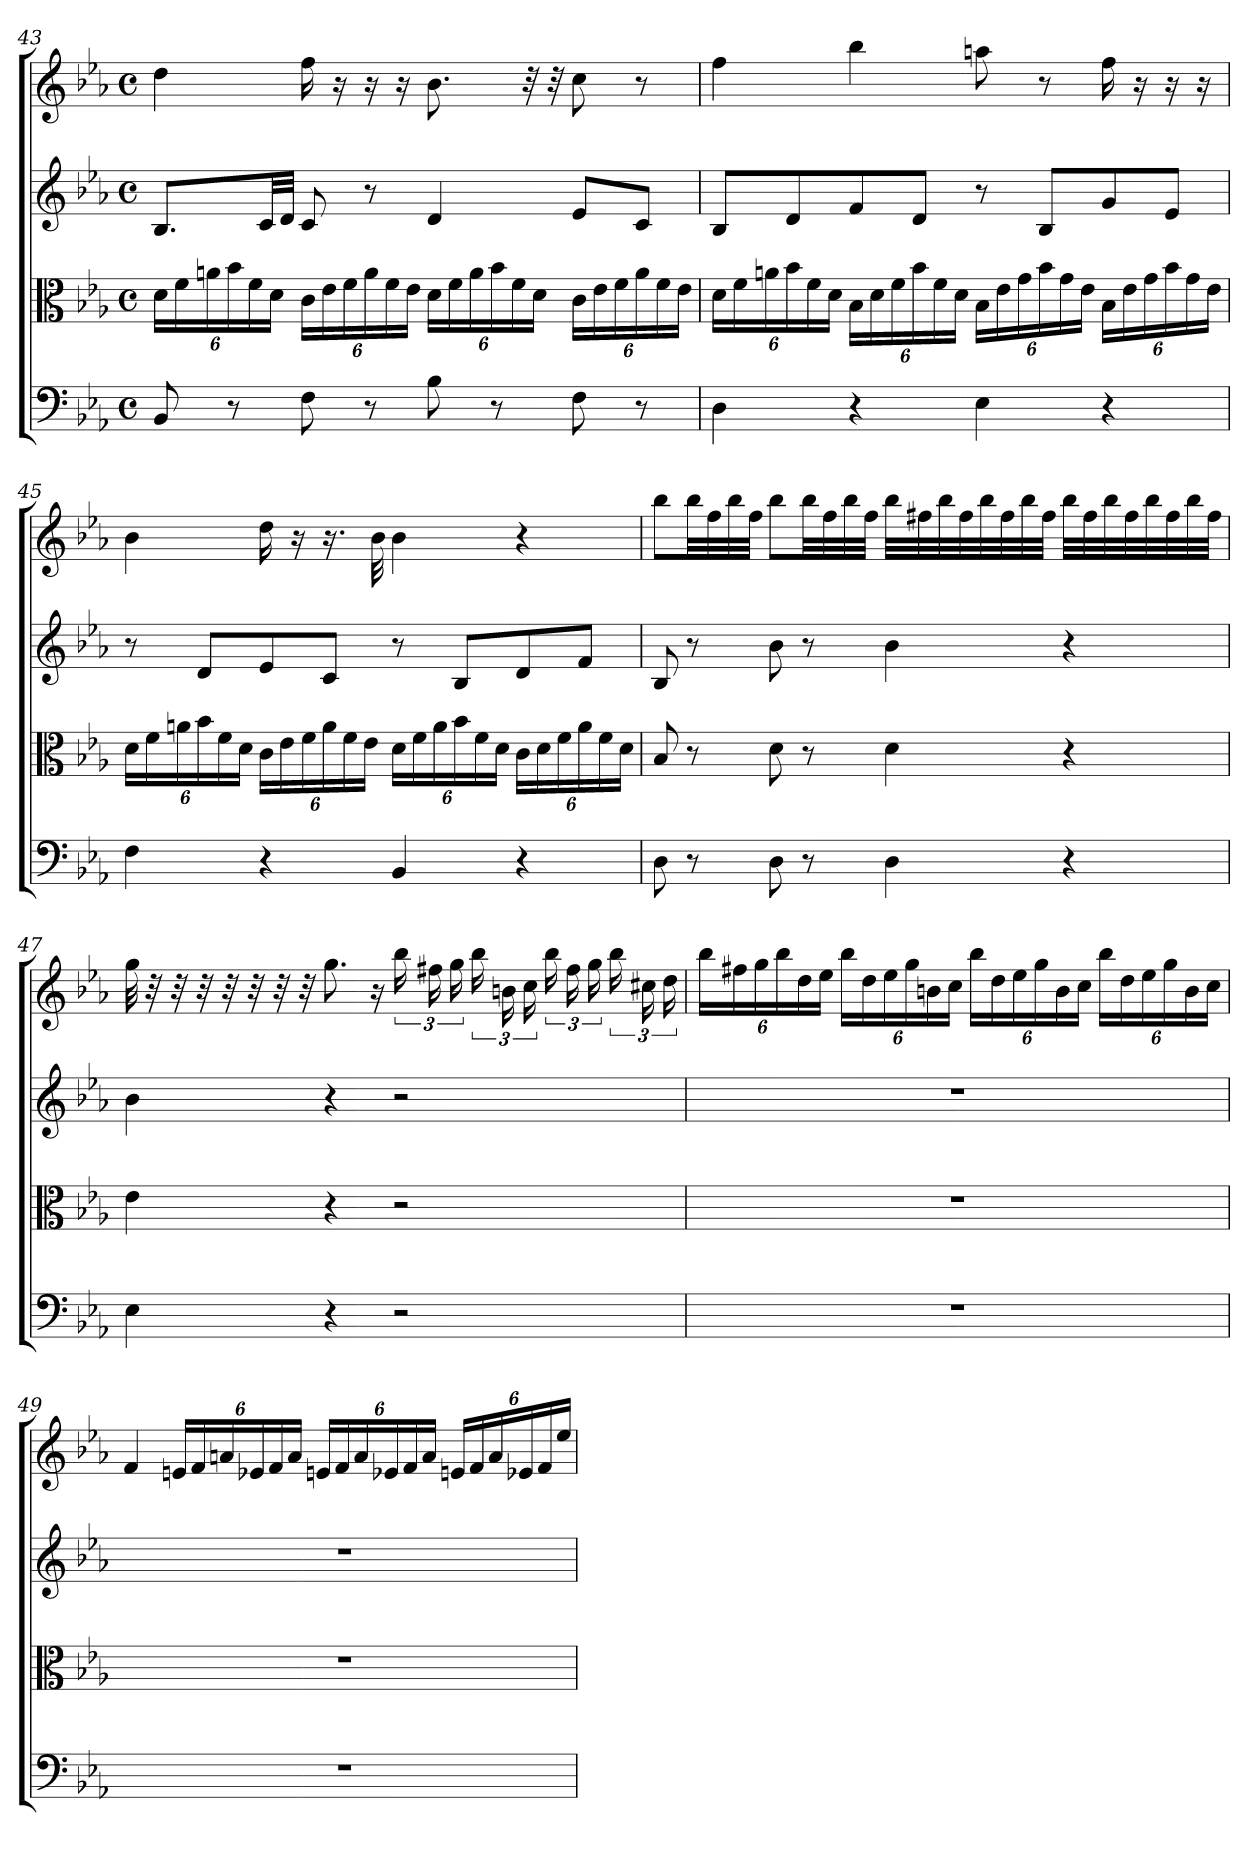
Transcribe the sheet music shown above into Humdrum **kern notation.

**kern	**kern	**kern	**kern
*part4	*part3	*part2	*part1
*staff4	*staff3	*staff2	*staff1
*clefF4	*clefC3	*clefG2	*clefG2
*k[b-e-a-]	*k[b-e-a-]	*k[b-e-a-]	*k[b-e-a-]
*c:	*c:	*c:	*c:
*M4/4	*M4/4	*M4/4	*M4/4
*met(c)	*met(c)	*met(c)	*met(c)
=43	=43	=43	=43
8BB-/	24d\LL	8.B-/L	4dd\
.	24f\	.	.
.	24an\	.	.
8r	24b-\	.	.
.	24f\	.	.
.	.	32c/LL	.
.	24d\JJ	.	.
.	.	32d/JJJ	.
8F\	24c\LL	8c/	16ff\
.	24e-\	.	.
.	.	.	16r
.	24f\	.	.
8r	24a\	8r	16r
.	24f\	.	.
.	.	.	16r
.	24e-\JJ	.	.
8B-\	24d\LL	4d/	8.b-\
.	24f\	.	.
.	24a\	.	.
8r	24b-\	.	.
.	24f\	.	.
.	.	.	32r
.	24d\JJ	.	.
.	.	.	32r
8F\	24c\LL	8e-/L	8cc\
.	24e-\	.	.
.	24f\	.	.
8r	24a\	8c/J	8r
.	24f\	.	.
.	24e-\JJ	.	.
=44	=44	=44	=44
4D\	24d\LL	8B-/L	4ff\
.	24f\	.	.
.	24an\	.	.
.	24b-\	8d/	.
.	24f\	.	.
.	24d\JJ	.	.
4r	24B-\LL	8f/	4bb-\
.	24d\	.	.
.	24f\	.	.
.	24b-\	8d/J	.
.	24f\	.	.
.	24d\JJ	.	.
4E-\	24B-\LL	8r	8aan\
.	24e-\	.	.
.	24g\	.	.
.	24b-\	8B-/L	8r
.	24g\	.	.
.	24e-\JJ	.	.
4r	24B-\LL	8g/	16ff\
.	24e-\	.	.
.	.	.	16r
.	24g\	.	.
.	24b-\	8e-/J	16r
.	24g\	.	.
.	.	.	16r
.	24e-\JJ	.	.
=45	=45	=45	=45
4F\	24d\LL	8r	4b-\
.	24f\	.	.
.	24an\	.	.
.	24b-\	8d/L	.
.	24f\	.	.
.	24d\JJ	.	.
4r	24c\LL	8e-/	16dd\
.	24e-\	.	.
.	.	.	16r
.	24f\	.	.
.	24a\	8c/J	16.r
.	24f\	.	.
.	24e-\JJ	.	.
.	.	.	32b-\
4BB-/	24d\LL	8r	4b-\
.	24f\	.	.
.	24a\	.	.
.	24b-\	8B-/L	.
.	24f\	.	.
.	24d\JJ	.	.
4r	24c\LL	8d/	4r
.	24d\	.	.
.	24f\	.	.
.	24a\	8f/J	.
.	24f\	.	.
.	24d\JJ	.	.
=46	=46	=46	=46
8D\	8B-/	8B-/	8bb-\L
8r	8r	8r	32bb-\LL
.	.	.	32ff\
.	.	.	32bb-\
.	.	.	32ff\JJJ
8D\	8d\	8b-\	8bb-\L
8r	8r	8r	32bb-\LL
.	.	.	32ff\
.	.	.	32bb-\
.	.	.	32ff\JJJ
4D\	4d\	4b-\	32bb-\LLL
.	.	.	32ff#X\
.	.	.	32bb-\
.	.	.	32ff#\
.	.	.	32bb-\
.	.	.	32ff#\
.	.	.	32bb-\
.	.	.	32ff#\JJJ
4r	4r	4r	32bb-\LLL
.	.	.	32ff#\
.	.	.	32bb-\
.	.	.	32ff#\
.	.	.	32bb-\
.	.	.	32ff#\
.	.	.	32bb-\
.	.	.	32ff#\JJJ
=47	=47	=47	=47
4E-\	4e-\	4b-\	32gg\
.	.	.	32r
.	.	.	32r
.	.	.	32r
.	.	.	32r
.	.	.	32r
.	.	.	32r
.	.	.	32r
4r	4r	4r	8.gg\
.	.	.	16r
2r	2r	2r	24bb-\
.	.	.	24ff#X\
.	.	.	24gg\
.	.	.	24bb-\
.	.	.	24bn\
.	.	.	24cc\
.	.	.	24bb-\
.	.	.	24ff#\
.	.	.	24gg\
.	.	.	24bb-\
.	.	.	24cc#X\
.	.	.	24dd\
=48	=48	=48	=48
1r	1r	1r	24bb-\LL
.	.	.	24ff#X\
.	.	.	24gg\
.	.	.	24bb-\
.	.	.	24dd\
.	.	.	24ee-\JJ
.	.	.	24bb-\LL
.	.	.	24dd\
.	.	.	24ee-\
.	.	.	24gg\
.	.	.	24bn\
.	.	.	24cc\JJ
.	.	.	24bb-\LL
.	.	.	24dd\
.	.	.	24ee-\
.	.	.	24gg\
.	.	.	24b\
.	.	.	24cc\JJ
.	.	.	24bb-\LL
.	.	.	24dd\
.	.	.	24ee-\
.	.	.	24gg\
.	.	.	24b\
.	.	.	24cc\JJ
=49	=49	=49	=49
1r	1r	1r	4f/
.	.	.	24en/LL
.	.	.	24f/
.	.	.	24an/
.	.	.	24e-X/
.	.	.	24f/
.	.	.	24a/JJ
.	.	.	24en/LL
.	.	.	24f/
.	.	.	24a/
.	.	.	24e-X/
.	.	.	24f/
.	.	.	24a/JJ
.	.	.	24en/LL
.	.	.	24f/
.	.	.	24a/
.	.	.	24e-X/
.	.	.	24f/
.	.	.	24ee-/JJ
=	=	=	=
*-	*-	*-	*-
